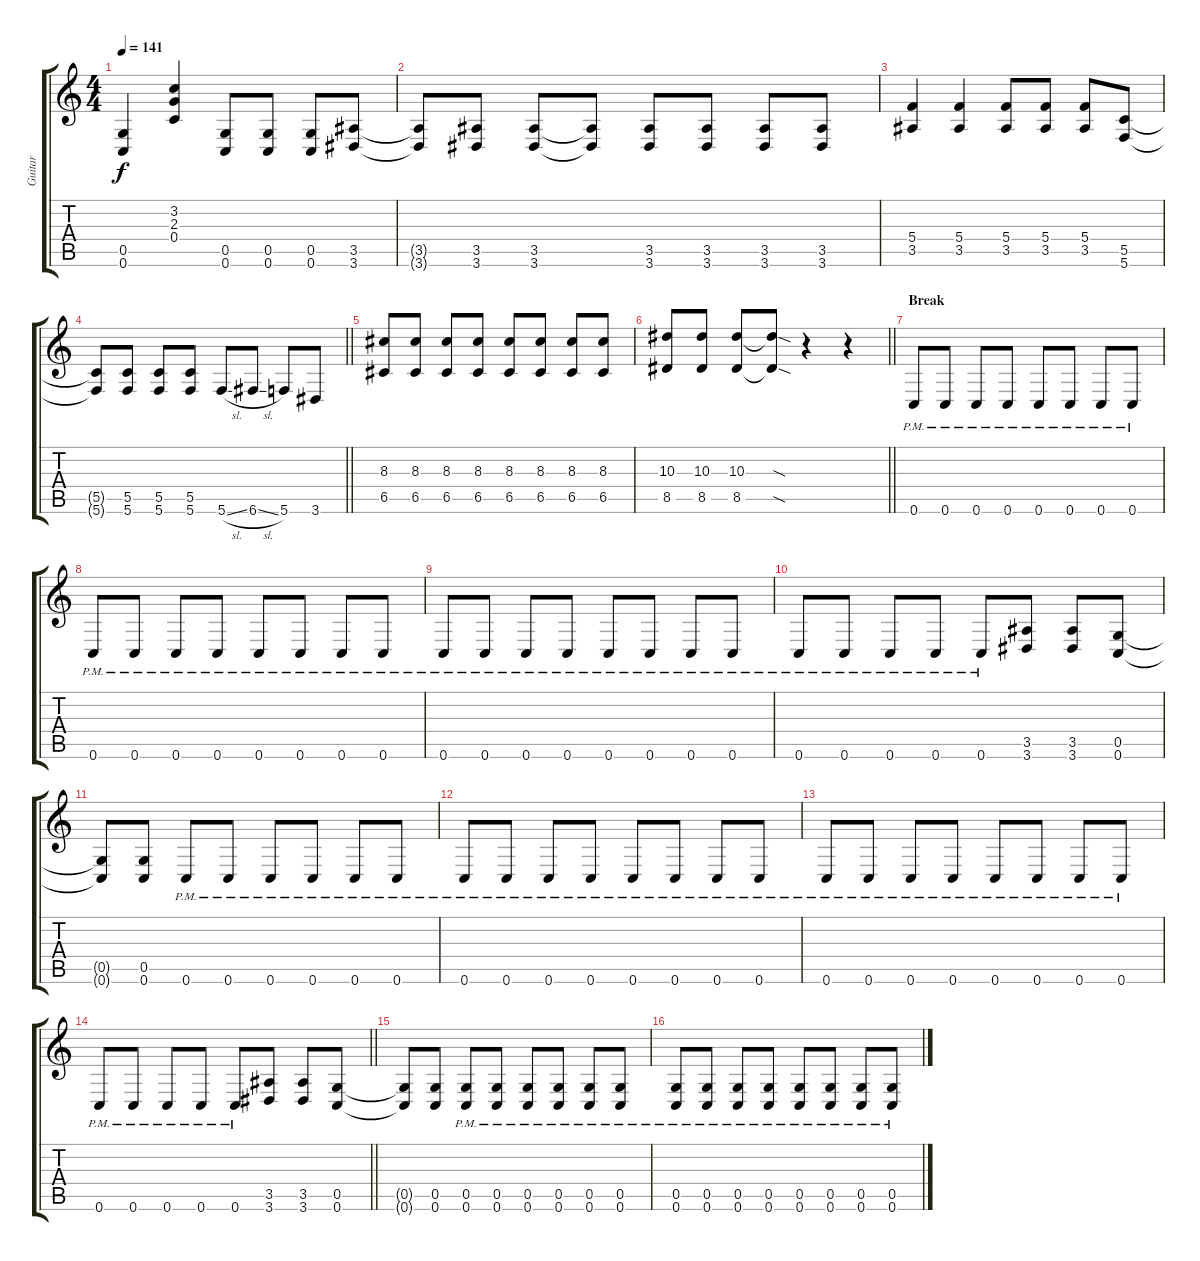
\track ("Guitar" "Guitar") {instrument overdrivenguitar}
\staff {score tabs}
\tuning (D4 A3 F3 C3 G2 C2) {hide}
\ts (4 4)
\section ("" "")
\tempo 141
\clef g2
\ks c
(0.5 0.6).4{dy f} (3.2 2.3 0.4).4 (0.5 0.6).8 (0.5 0.6).8 (0.5 0.6).8 (3.5 3.6).8 |
(3.5{t} 3.6{t}).8 (3.5 3.6).8 (3.5 3.6).8 (3.5{t} 3.6{t}).8 (3.5 3.6).8 (3.5 3.6).8 (3.5 3.6).8 (3.5 3.6).8 |
(5.4 3.5).4 (5.4 3.5).4 (5.4 3.5).8 (5.4 3.5).8 (5.4 3.5).8 (5.5 5.6).8 |
\barLineRight lightlight
(5.5{t} 5.6{t}).8 (5.5 5.6).8 (5.5 5.6).8 (5.5 5.6).8 5.6{sl}.8 6.6{sl}.8 5.6.8 3.6.8 |
(8.3 6.5).8 (8.3 6.5).8 (8.3 6.5).8 (8.3 6.5).8 (8.3 6.5).8 (8.3 6.5).8 (8.3 6.5).8 (8.3 6.5).8 |
\barLineRight lightlight
(10.3 8.5).8 (10.3 8.5).8 (10.3 8.5).8 (10.3{sod t} 8.5{sod t}).8 r.4 r.4 |
\section ("" "Break")
0.6{pm}.8 0.6{pm}.8 0.6{pm}.8 0.6{pm}.8 0.6{pm}.8 0.6{pm}.8 0.6{pm}.8 0.6{pm}.8 |
0.6{pm}.8 0.6{pm}.8 0.6{pm}.8 0.6{pm}.8 0.6{pm}.8 0.6{pm}.8 0.6{pm}.8 0.6{pm}.8 |
0.6{pm}.8 0.6{pm}.8 0.6{pm}.8 0.6{pm}.8 0.6{pm}.8 0.6{pm}.8 0.6{pm}.8 0.6{pm}.8 |
0.6{pm}.8 0.6{pm}.8 0.6{pm}.8 0.6{pm}.8 0.6{pm}.8 (3.5 3.6).8 (3.5 3.6).8 (0.5 0.6).8 |
(0.5{t} 0.6{t}).8 (0.5 0.6).8 0.6{pm}.8 0.6{pm}.8 0.6{pm}.8 0.6{pm}.8 0.6{pm}.8 0.6{pm}.8 |
0.6{pm}.8 0.6{pm}.8 0.6{pm}.8 0.6{pm}.8 0.6{pm}.8 0.6{pm}.8 0.6{pm}.8 0.6{pm}.8 |
0.6{pm}.8 0.6{pm}.8 0.6{pm}.8 0.6{pm}.8 0.6{pm}.8 0.6{pm}.8 0.6{pm}.8 0.6{pm}.8 |
\barLineRight lightlight
0.6{pm}.8 0.6{pm}.8 0.6{pm}.8 0.6{pm}.8 0.6{pm}.8 (3.5 3.6).8 (3.5 3.6).8 (0.5 0.6).8 |
\section ("" "")
(0.5{t} 0.6{t}).8 (0.5 0.6).8 (0.5{pm} 0.6{pm}).8 (0.5{pm} 0.6{pm}).8 (0.5{pm} 0.6{pm}).8 (0.5{pm} 0.6{pm}).8 (0.5{pm} 0.6{pm}).8 (0.5{pm} 0.6{pm}).8 |
(0.5{pm} 0.6{pm}).8 (0.5{pm} 0.6{pm}).8 (0.5{pm} 0.6{pm}).8 (0.5{pm} 0.6{pm}).8 (0.5{pm} 0.6{pm}).8 (0.5{pm} 0.6{pm}).8 (0.5{pm} 0.6{pm}).8 (0.5{pm} 0.6{pm}).8
